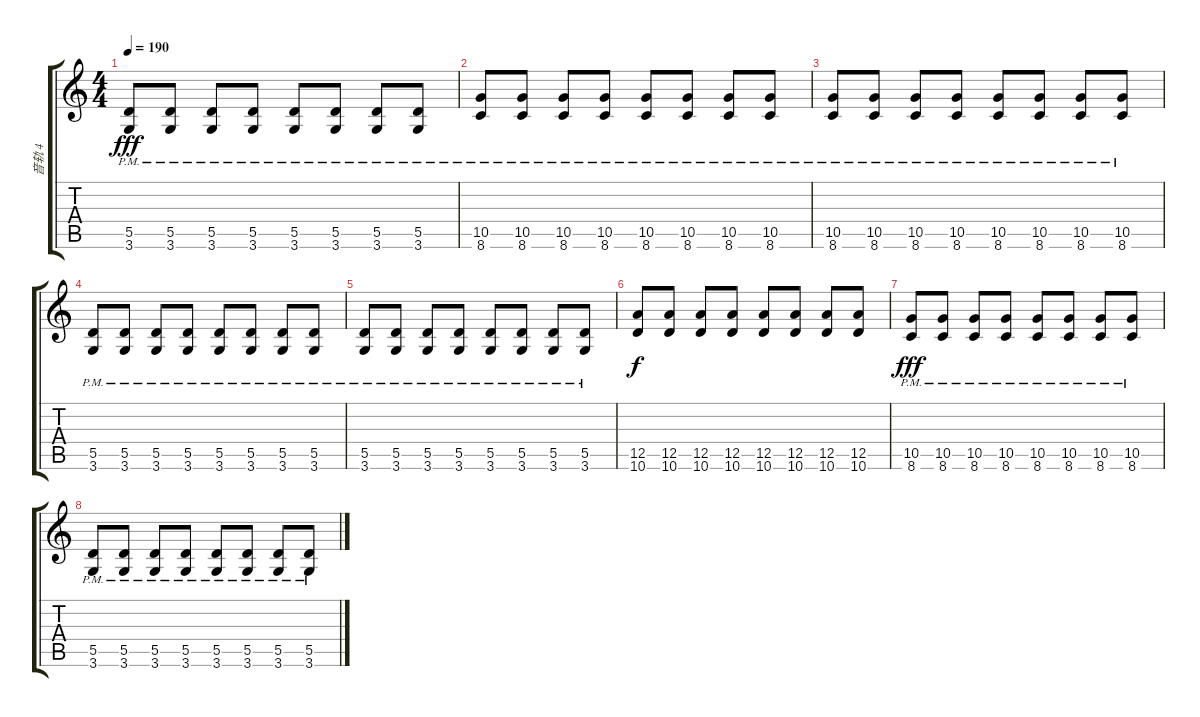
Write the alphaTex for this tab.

\track ("音轨 4" "音轨 4") {instrument distortionguitar}
\staff {score tabs}
\tuning (E4 B3 G3 D3 A2 E2) {hide}
\ts (4 4)
\tempo 190
\clef g2
\ks c
(5.5{pm} 3.6{pm}).8{dy fff} (5.5{pm} 3.6{pm}).8 (5.5{pm} 3.6{pm}).8 (5.5{pm} 3.6{pm}).8 (5.5{pm} 3.6{pm}).8 (5.5{pm} 3.6{pm}).8 (5.5{pm} 3.6{pm}).8 (5.5{pm} 3.6{pm}).8 |
(10.5{pm} 8.6{pm}).8 (10.5{pm} 8.6{pm}).8 (10.5{pm} 8.6{pm}).8 (10.5{pm} 8.6{pm}).8 (10.5{pm} 8.6{pm}).8 (10.5{pm} 8.6{pm}).8 (10.5{pm} 8.6{pm}).8 (10.5{pm} 8.6{pm}).8 |
(10.5{pm} 8.6{pm}).8 (10.5{pm} 8.6{pm}).8 (10.5{pm} 8.6{pm}).8 (10.5{pm} 8.6{pm}).8 (10.5{pm} 8.6{pm}).8 (10.5{pm} 8.6{pm}).8 (10.5{pm} 8.6{pm}).8 (10.5{pm} 8.6{pm}).8 |
(5.5{pm} 3.6{pm}).8 (5.5{pm} 3.6{pm}).8 (5.5{pm} 3.6{pm}).8 (5.5{pm} 3.6{pm}).8 (5.5{pm} 3.6{pm}).8 (5.5{pm} 3.6{pm}).8 (5.5{pm} 3.6{pm}).8 (5.5{pm} 3.6{pm}).8 |
(5.5{pm} 3.6{pm}).8 (5.5{pm} 3.6{pm}).8 (5.5{pm} 3.6{pm}).8 (5.5{pm} 3.6{pm}).8 (5.5{pm} 3.6{pm}).8 (5.5{pm} 3.6{pm}).8 (5.5{pm} 3.6{pm}).8 (5.5{pm} 3.6{pm}).8 |
(12.5 10.6).8{dy f} (12.5 10.6).8 (12.5 10.6).8 (12.5 10.6).8 (12.5 10.6).8 (12.5 10.6).8 (12.5 10.6).8 (12.5 10.6).8 |
(10.5{pm} 8.6{pm}).8{dy fff} (10.5{pm} 8.6{pm}).8 (10.5{pm} 8.6{pm}).8 (10.5{pm} 8.6{pm}).8 (10.5{pm} 8.6{pm}).8 (10.5{pm} 8.6{pm}).8 (10.5{pm} 8.6{pm}).8 (10.5{pm} 8.6{pm}).8 |
(5.5{pm} 3.6{pm}).8 (5.5{pm} 3.6{pm}).8 (5.5{pm} 3.6{pm}).8 (5.5{pm} 3.6{pm}).8 (5.5{pm} 3.6{pm}).8 (5.5{pm} 3.6{pm}).8 (5.5{pm} 3.6{pm}).8 (5.5{pm} 3.6{pm}).8
